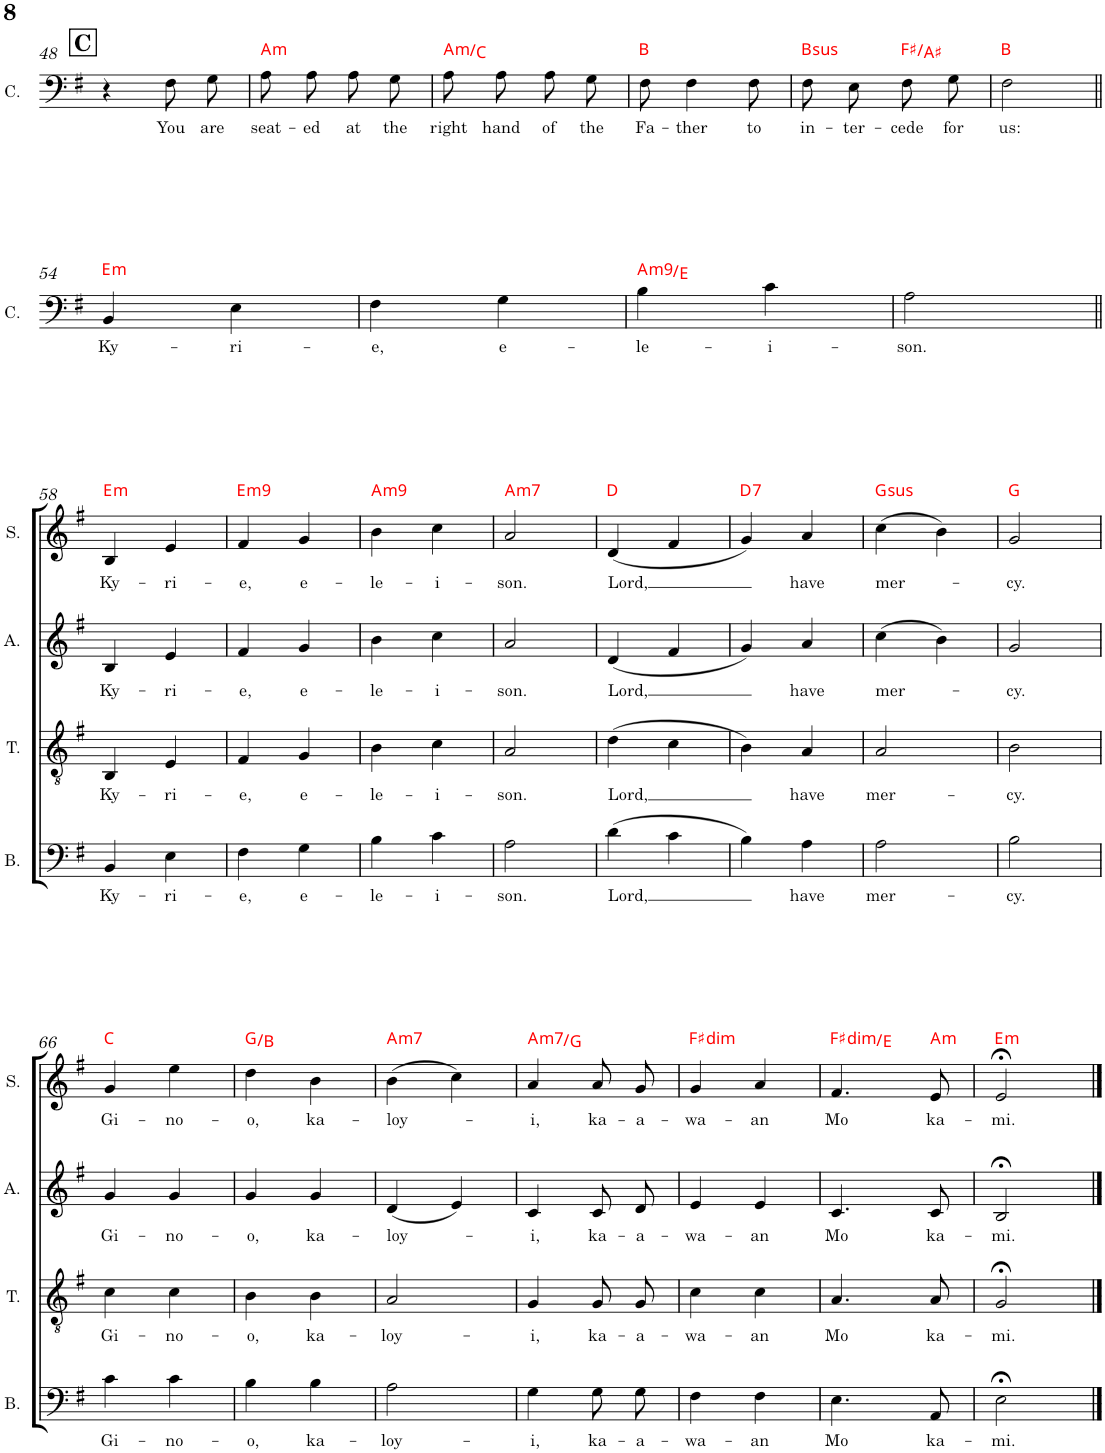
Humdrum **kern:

**kern	**text	**kern	**text	**kern	**text	**kern	**text	**harte	**kern	**text	**harte
*part2	*part2	*part2	*part2	*part2	*part2	*part2	*part2	*part2	*part1	*part1	*part1
*staff5	*staff5	*staff4	*staff4	*staff3	*staff3	*staff2	*staff2	*	*staff1	*staff1	*
*I"Soprano	*	*	*	*	*	*	*	*	*I"Cantor	*	*
*I'S.	*	*	*	*	*	*	*	*	*I'C.	*	*
!!LO:PB:g=z
*clefF4	*	*clefGv2	*	*clefG2	*	*clefG2	*	*	*clefF4	*	*
*k[f#]	*	*k[f#]	*	*k[f#]	*	*k[f#]	*	*	*k[f#]	*	*
*M2/4	*	*M2/4	*	*M2/4	*	*M2/4	*	*	*M2/4	*	*
!!LO:REH:place=s1:a:B:cj:fs=14:t=C
!!LO:REH:place=s2:a:B:cj:fs=14:t=C
=48	=48	=48	=48	=48	=48	=48	=48	=48	=48	=48	=48
2r	.	2r	.	2r	.	2r	.	.	4r	.	.
!	!	!	!	!	!	!	!	!	!	!LO:LY:b	!
.	.	.	.	.	.	.	.	.	8F#\L	You	.
!	!	!	!	!	!	!	!	!	!	!LO:LY:b	!
.	.	.	.	.	.	.	.	.	8G\J	are	.
=49	=49	=49	=49	=49	=49	=49	=49	=49	=49	=49	=49
!	!	!	!	!	!	!	!	!	!	!LO:LY:b	!LO:H:kt=m
2r	.	2r	.	2r	.	2r	.	.	8A\L	seat-	A:min
!	!	!	!	!	!	!	!	!	!	!LO:LY:b	!
.	.	.	.	.	.	.	.	.	8A\J	-ed	.
!	!	!	!	!	!	!	!	!	!	!LO:LY:b	!
.	.	.	.	.	.	.	.	.	8A\L	at	.
!	!	!	!	!	!	!	!	!	!	!LO:LY:b	!
.	.	.	.	.	.	.	.	.	8G\J	the	.
=50	=50	=50	=50	=50	=50	=50	=50	=50	=50	=50	=50
!	!	!	!	!	!	!	!	!	!	!LO:LY:b	!LO:H:kt=m
2r	.	2r	.	2r	.	2r	.	.	8A\L	right	A:min/b3
!	!	!	!	!	!	!	!	!	!	!LO:LY:b	!
.	.	.	.	.	.	.	.	.	8A\J	hand	.
!	!	!	!	!	!	!	!	!	!	!LO:LY:b	!
.	.	.	.	.	.	.	.	.	8A\L	of	.
!	!	!	!	!	!	!	!	!	!	!LO:LY:b	!
.	.	.	.	.	.	.	.	.	8G\J	the	.
=51	=51	=51	=51	=51	=51	=51	=51	=51	=51	=51	=51
!	!	!	!	!	!	!	!	!	!	!LO:LY:b	!
2r	.	2r	.	2r	.	2r	.	.	8F#\	Fa-	B:maj
!	!	!	!	!	!	!	!	!	!	!LO:LY:b	!
.	.	.	.	.	.	.	.	.	4F#\	-ther	.
!	!	!	!	!	!	!	!	!	!	!LO:LY:b	!
.	.	.	.	.	.	.	.	.	8F#\	to	.
=52	=52	=52	=52	=52	=52	=52	=52	=52	=52	=52	=52
!	!	!	!	!	!	!	!	!	!	!LO:LY:b	!LO:H:kt=sus
2r	.	2r	.	2r	.	2r	.	.	8F#\L	in-	B:sus4
!	!	!	!	!	!	!	!	!	!	!LO:LY:b	!
.	.	.	.	.	.	.	.	.	8E\J	-ter-	.
!	!	!	!	!	!	!	!	!	!	!LO:LY:b	!
.	.	.	.	.	.	.	.	.	8F#\L	-cede	F#:maj/3
!	!	!	!	!	!	!	!	!	!	!LO:LY:b	!
.	.	.	.	.	.	.	.	.	8G\J	for	.
=53	=53	=53	=53	=53	=53	=53	=53	=53	=53	=53	=53
!	!	!	!	!	!	!	!	!	!	!LO:LY:b	!
2r	.	2r	.	2r	.	2r	.	.	2F#\	us:	B:maj
!!LO:LB:g=z
=54||	=54||	=54||	=54||	=54||	=54||	=54||	=54||	=54||	=54||	=54||	=54||
!	!	!	!	!	!	!	!	!	!	!LO:LY:b	!LO:H:kt=m
2r	.	2r	.	2r	.	2r	.	.	4BB/	Ky-	E:min
!	!	!	!	!	!	!	!	!	!	!LO:LY:b	!
.	.	.	.	.	.	.	.	.	4E\	-ri-	.
=55	=55	=55	=55	=55	=55	=55	=55	=55	=55	=55	=55
!	!	!	!	!	!	!	!	!	!	!LO:LY:b	!
2r	.	2r	.	2r	.	2r	.	.	4F#\	-e,	.
!	!	!	!	!	!	!	!	!	!	!LO:LY:b	!
.	.	.	.	.	.	.	.	.	4G\	e-	.
=56	=56	=56	=56	=56	=56	=56	=56	=56	=56	=56	=56
!	!	!	!	!	!	!	!	!	!	!LO:LY:b	!LO:H:kt=m9
2r	.	2r	.	2r	.	2r	.	.	4B\	-le-	A:min9/5
!	!	!	!	!	!	!	!	!	!	!LO:LY:b	!
.	.	.	.	.	.	.	.	.	4c\	-i-	.
=57	=57	=57	=57	=57	=57	=57	=57	=57	=57	=57	=57
!	!	!	!	!	!	!	!	!	!	!LO:LY:b	!
2r	.	2r	.	2r	.	2r	.	.	2A\	-son.	.
!!LO:LB:g=z
=58||	=58||	=58||	=58||	=58||	=58||	=58||	=58||	=58||	=58||	=58||	=58||
!	!LO:LY:b	!	!LO:LY:b	!	!LO:LY:b	!	!LO:LY:b	!LO:H:kt=m	!	!	!
4BB/	Ky-	4BB/	Ky-	4B/	Ky-	4B/	Ky-	E:min	2r	.	.
!	!LO:LY:b	!	!LO:LY:b	!	!LO:LY:b	!	!LO:LY:b	!	!	!	!
4E\	-ri-	4E/	-ri-	4e/	-ri-	4e/	-ri-	.	.	.	.
=59	=59	=59	=59	=59	=59	=59	=59	=59	=59	=59	=59
!	!LO:LY:b	!	!LO:LY:b	!	!LO:LY:b	!	!LO:LY:b	!LO:H:kt=m9	!	!	!
4F#\	-e,	4F#/	-e,	4f#/	-e,	4f#/	-e,	E:min9	2r	.	.
!	!LO:LY:b	!	!LO:LY:b	!	!LO:LY:b	!	!LO:LY:b	!	!	!	!
4G\	e-	4G/	e-	4g/	e-	4g/	e-	.	.	.	.
=60	=60	=60	=60	=60	=60	=60	=60	=60	=60	=60	=60
!	!LO:LY:b	!	!LO:LY:b	!	!LO:LY:b	!	!LO:LY:b	!LO:H:kt=m9	!	!	!
4B\	-le-	4B\	-le-	4b\	-le-	4b\	-le-	A:min9	2r	.	.
!	!LO:LY:b	!	!LO:LY:b	!	!LO:LY:b	!	!LO:LY:b	!	!	!	!
4c\	-i-	4c\	-i-	4cc\	-i-	4cc\	-i-	.	.	.	.
=61	=61	=61	=61	=61	=61	=61	=61	=61	=61	=61	=61
!	!LO:LY:b	!	!LO:LY:b	!	!LO:LY:b	!	!LO:LY:b	!LO:H:kt=m7	!	!	!
2A\	-son.	2A/	-son.	2a/	-son.	2a/	-son.	A:min7	2r	.	.
=62	=62	=62	=62	=62	=62	=62	=62	=62	=62	=62	=62
!	!LO:LY:b	!	!LO:LY:b	!	!LO:LY:b	!	!LO:LY:b	!	!	!	!
(4d\	Lord,	(4d\	Lord,	(4d/	Lord,	(4d/	Lord,	D:maj	2r	.	.
4c\	.	4c\	.	4f#/	.	4f#/	.	.	.	.	.
=63	=63	=63	=63	=63	=63	=63	=63	=63	=63	=63	=63
!	!	!	!	!	!	!	!	!LO:H:kt=7	!	!	!
4B\)	.	4B\)	.	4g/)	.	4g/)	.	D:7	2r	.	.
!	!LO:LY:b	!	!LO:LY:b	!	!LO:LY:b	!	!LO:LY:b	!	!	!	!
4A\	have	4A/	have	4a/	have	4a/	have	.	.	.	.
=64	=64	=64	=64	=64	=64	=64	=64	=64	=64	=64	=64
!	!LO:LY:b	!	!LO:LY:b	!	!LO:LY:b	!	!LO:LY:b	!LO:H:kt=sus	!	!	!
2A\	mer-	2A/	mer-	(4cc\	mer-	(4cc\	mer-	G:sus4	2r	.	.
.	.	.	.	4b\)	.	4b\)	.	.	.	.	.
=65	=65	=65	=65	=65	=65	=65	=65	=65	=65	=65	=65
!	!LO:LY:b	!	!LO:LY:b	!	!LO:LY:b	!	!LO:LY:b	!	!	!	!
2B\	-cy.	2B\	-cy.	2g/	-cy.	2g/	-cy.	G:maj	2r	.	.
!!LO:LB:g=z
=66	=66	=66	=66	=66	=66	=66	=66	=66	=66	=66	=66
!	!LO:LY:b	!	!LO:LY:b	!	!LO:LY:b	!	!LO:LY:b	!	!	!	!
4c\	Gi-	4c\	Gi-	4g/	Gi-	4g/	Gi-	C:maj	2r	.	.
!	!LO:LY:b	!	!LO:LY:b	!	!LO:LY:b	!	!LO:LY:b	!	!	!	!
4c\	-no-	4c\	-no-	4g/	-no-	4ee\	-no-	.	.	.	.
=67	=67	=67	=67	=67	=67	=67	=67	=67	=67	=67	=67
!	!LO:LY:b	!	!LO:LY:b	!	!LO:LY:b	!	!LO:LY:b	!	!	!	!
4B\	-o,	4B\	-o,	4g/	-o,	4dd\	-o,	G:maj/3	2r	.	.
!	!LO:LY:b	!	!LO:LY:b	!	!LO:LY:b	!	!LO:LY:b	!	!	!	!
4B\	ka-	4B\	ka-	4g/	ka-	4b\	ka-	.	.	.	.
=68	=68	=68	=68	=68	=68	=68	=68	=68	=68	=68	=68
!	!LO:LY:b	!	!LO:LY:b	!	!LO:LY:b	!	!LO:LY:b	!LO:H:kt=m7	!	!	!
2A\	-loy-	2A/	-loy-	(4d/	-loy-	(4b\	-loy-	A:min7	2r	.	.
.	.	.	.	4e/)	.	4cc\)	.	.	.	.	.
=69	=69	=69	=69	=69	=69	=69	=69	=69	=69	=69	=69
!	!LO:LY:b	!	!LO:LY:b	!	!LO:LY:b	!	!LO:LY:b	!LO:H:kt=m7	!	!	!
4G\	-i,	4G/	-i,	4c/	-i,	4a/	-i,	A:min7/b7	2r	.	.
!	!LO:LY:b	!	!LO:LY:b	!	!LO:LY:b	!	!LO:LY:b	!	!	!	!
8G\L	ka-	8G/L	ka-	8c/L	ka-	8a/L	ka-	.	.	.	.
!	!LO:LY:b	!	!LO:LY:b	!	!LO:LY:b	!	!LO:LY:b	!	!	!	!
8G\J	-a-	8G/J	-a-	8d/J	-a-	8g/J	-a-	.	.	.	.
=70	=70	=70	=70	=70	=70	=70	=70	=70	=70	=70	=70
!	!LO:LY:b	!	!LO:LY:b	!	!LO:LY:b	!	!LO:LY:b	!LO:H:kt=dim	!	!	!
4F#\	-wa-	4c\	-wa-	4e/	-wa-	4g/	-wa-	F#:dim	2r	.	.
!	!LO:LY:b	!	!LO:LY:b	!	!LO:LY:b	!	!LO:LY:b	!	!	!	!
4F#\	-an	4c\	-an	4e/	-an	4a/	-an	.	.	.	.
=71	=71	=71	=71	=71	=71	=71	=71	=71	=71	=71	=71
!	!LO:LY:b	!	!LO:LY:b	!	!LO:LY:b	!	!LO:LY:b	!LO:H:kt=dim	!	!	!
4.E\	Mo	4.A/	Mo	4.c/	Mo	4.f#/	Mo	F#:dim/b7	2r	.	.
!	!LO:LY:b	!	!LO:LY:b	!	!LO:LY:b	!	!LO:LY:b	!LO:H:kt=m	!	!	!
8AA/	ka-	8A/	ka-	8c/	ka-	8e/	ka-	A:min	.	.	.
=72	=72	=72	=72	=72	=72	=72	=72	=72	=72	=72	=72
!	!LO:LY:b	!	!LO:LY:b	!	!LO:LY:b	!	!LO:LY:b	!LO:H:kt=m	!	!	!
2E;<\	-mi.	2G;</	-mi.	2B;</	-mi.	2e;</	-mi.	E:min	2r	.	.
==	==	==	==	==	==	==	==	==	==	==	==
*-	*-	*-	*-	*-	*-	*-	*-	*-	*-	*-	*-
